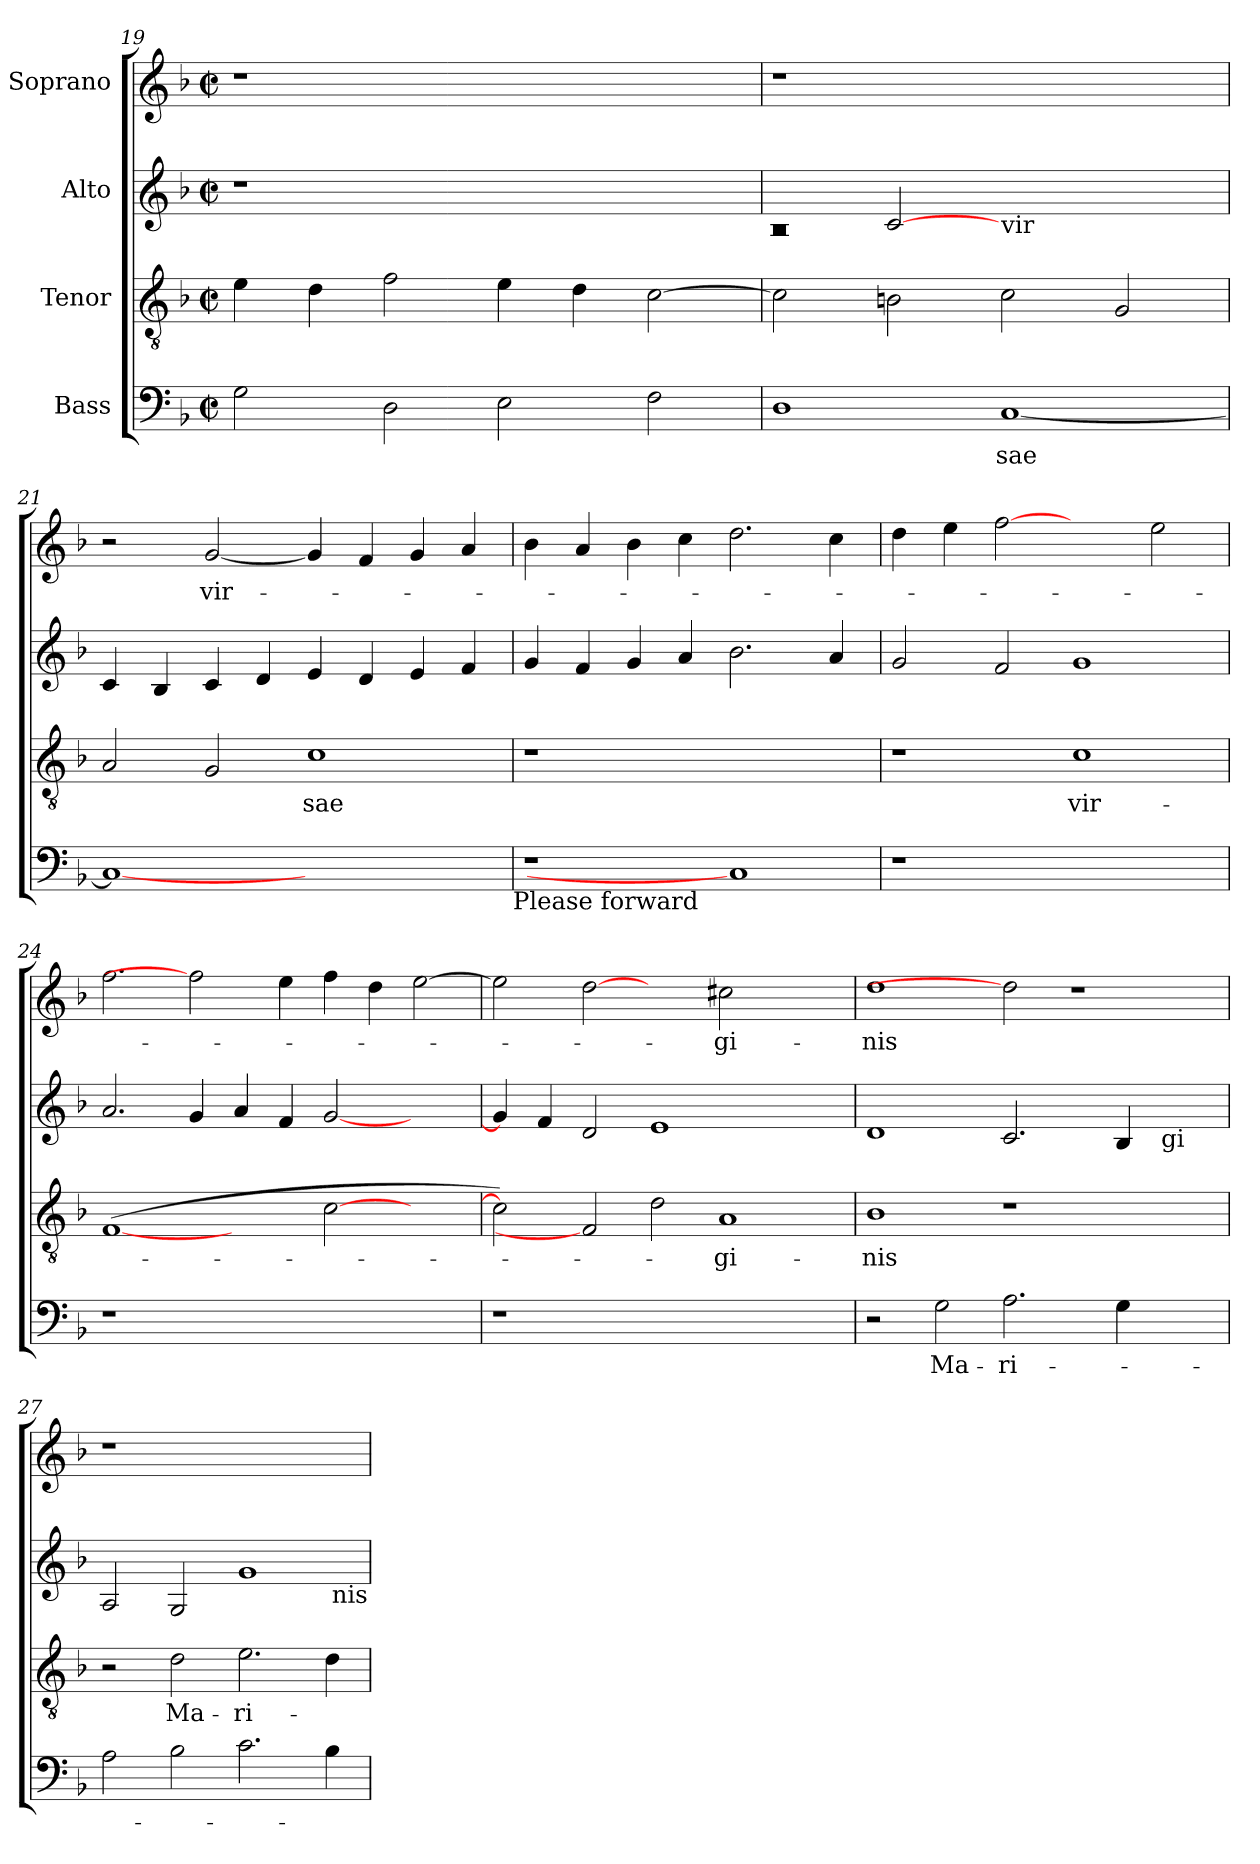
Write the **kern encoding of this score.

**kern	**text	**kern	**text	**kern	**kern	**text
*part4	*part4	*part3	*part3	*part2	*part1	*part1
*staff4	*staff4	*staff3	*staff3	*staff2	*staff1	*staff1
*I"Bass	*	*I"Tenor	*	*I"Alto	*I"Soprano	*
*clefF4	*	*clefGv2	*	*clefG2	*clefG2	*
*k[b-]	*	*k[b-]	*	*k[b-]	*k[b-]	*
*F:	*	*F:	*	*F:	*F:	*
*M2/2	*	*M2/2	*	*M2/2	*M2/2	*
*met(c|)	*	*met(c|)	*	*met(c|)	*met(c|)	*
=19	=19	=19	=19	=19	=19	=19
!	!	!	!	!LO:N:vis=1	!LO:N:vis=1	!
2G\	.	4e\	.	1r	1r	.
.	.	4d\	.	.	.	.
2D\	.	2f\	.	.	.	.
2E\	.	4e\	.	1ryy	1ryy	.
.	.	4d\	.	.	.	.
2F\	.	[<2c\	.	.	.	.
!!LO:LB:g=z
=20	=20	=20	=20	=20	=20	=20
*	*	*	*	*^	*	*
*	*	*	*	*	*^	*	*
1D	.	2c\]	.	1ryy	1rc	2r	1r	.
.	.	2Bn\	.	.	.	[<2c/	.	.
!	!	!	!	!LO:TX:b:t=vir	!	!	!	!
!	!LO:LY:b	!	!	!	!	!	!	!
[<1C	-sae	2c\	.	1ryy	1ryy	1ryy	1ryy	.
.	.	2G/	.	.	.	.	.	.
*	*	*	*	*v	*v	*v	*	*
=21	=21	=21	=21	=21	=21	=21
1C_	.	2A/	.	4c/	2r	.
.	.	.	.	4B-/	.	.
!	!	!	!	!	!	!LO:LY:b
.	.	2G/	.	4c/	[<2g/	vir-
.	.	.	.	4d/	.	.
!	!	!	!LO:LY:b	!	!	!
1ryy	.	1c	-sae	4e/	4g/]	.
.	.	.	.	4d/	4f/	.
.	.	.	.	4e/	4g/	.
.	.	.	.	4f/	4a/	.
!LO:TX:b:t=Please forward	!	!	!	!	!	!
=22	=22	=22	=22	=22	=22	=22
!LO:N:vis=1	!	!LO:N:vis=1	!	!	!	!
1r	.	1r	.	4g/	4b-\	.
.	.	.	.	4f/	4a/	.
.	.	.	.	4g/	4b-\	.
.	.	.	.	4a/	4cc\	.
1C]	.	1ryy	.	2.b-\	2.dd\	.
.	.	.	.	4a/	4cc\	.
=23	=23	=23	=23	=23	=23	=23
!LO:N:vis=1	!	!	!	!	!	!
1r	.	1r	.	2g/	4dd\	.
.	.	.	.	.	4ee\	.
.	.	.	.	2f/	[2ff	.
!	!	!	!LO:LY:b	!	!	!
1ryy	.	1c	vir-	1g	2ryy	.
.	.	.	.	.	2ee\	.
=24	=24	=24	=24	=24	=24	=24
!LO:N:vis=1	!	!	!	!	!	!
1r	.	(>[1F	.	2.a/	2.ff\	.
.	.	.	.	4g/	2ff]	.
1.ryy	.	2ryy	.	4a/	.	.
.	.	.	.	4f/	4ee\	.
.	.	[>2c\	.	[<2g/	4ff\	.
.	.	.	.	.	4dd\	.
.	.	2ryy	.	2ryy	[>2ee\	.
=25	=25	=25	=25	=25	=25	=25
!LO:N:vis=1	!	!	!	!	!	!
1r	.	2c\])	.	4g/]	2ee\]	.
.	.	.	.	4f/	.	.
.	.	2F]	.	2d/	[2dd	.
1.ryy	.	2d\	.	1e	2ryy	.
!	!	!	!LO:LY:b	!	!	!LO:LY:b
.	.	1A	-gi-	.	2cc#X\	-gi-
.	.	.	.	2ryy	2ryy	.
!!LO:PB:g=z
=26	=26	=26	=26	=26	=26	=26
!	!	!	!LO:LY:b	!	!	!LO:LY:b
2r	.	1B-	-nis	1d	1dd	-nis
!	!LO:LY:b	!	!	!	!	!
2G\	Ma-	.	.	.	.	.
!	!LO:LY:b:rj	!	!	!	!	!
2.A\	-ri-	1r	.	2.c/	2dd]	.
.	.	.	.	.	1r	.
4G\	.	.	.	4B-/	.	.
!	!	!	!	!LO:TX:b:t=gi	!	!
2ryy	.	2ryy	.	2ryy	.	.
=27	=27	=27	=27	=27	=27	=27
!	!	!	!	!	!LO:N:vis=1	!
2A\	.	2r	.	2A/	1r	.
!	!	!	!LO:LY:b	!	!	!
2B-\	.	2d\	Ma-	2G/	.	.
!	!	!	!LO:LY:b:rj	!	!	!
2.c\	.	2.e\	-ri-	1g	1ryy	.
4B-\	.	4d\	.	.	.	.
!	!	!	!	!LO:TX:b:t=nis	!	!
=	=	=	=	=	=	=
*-	*-	*-	*-	*-	*-	*-
